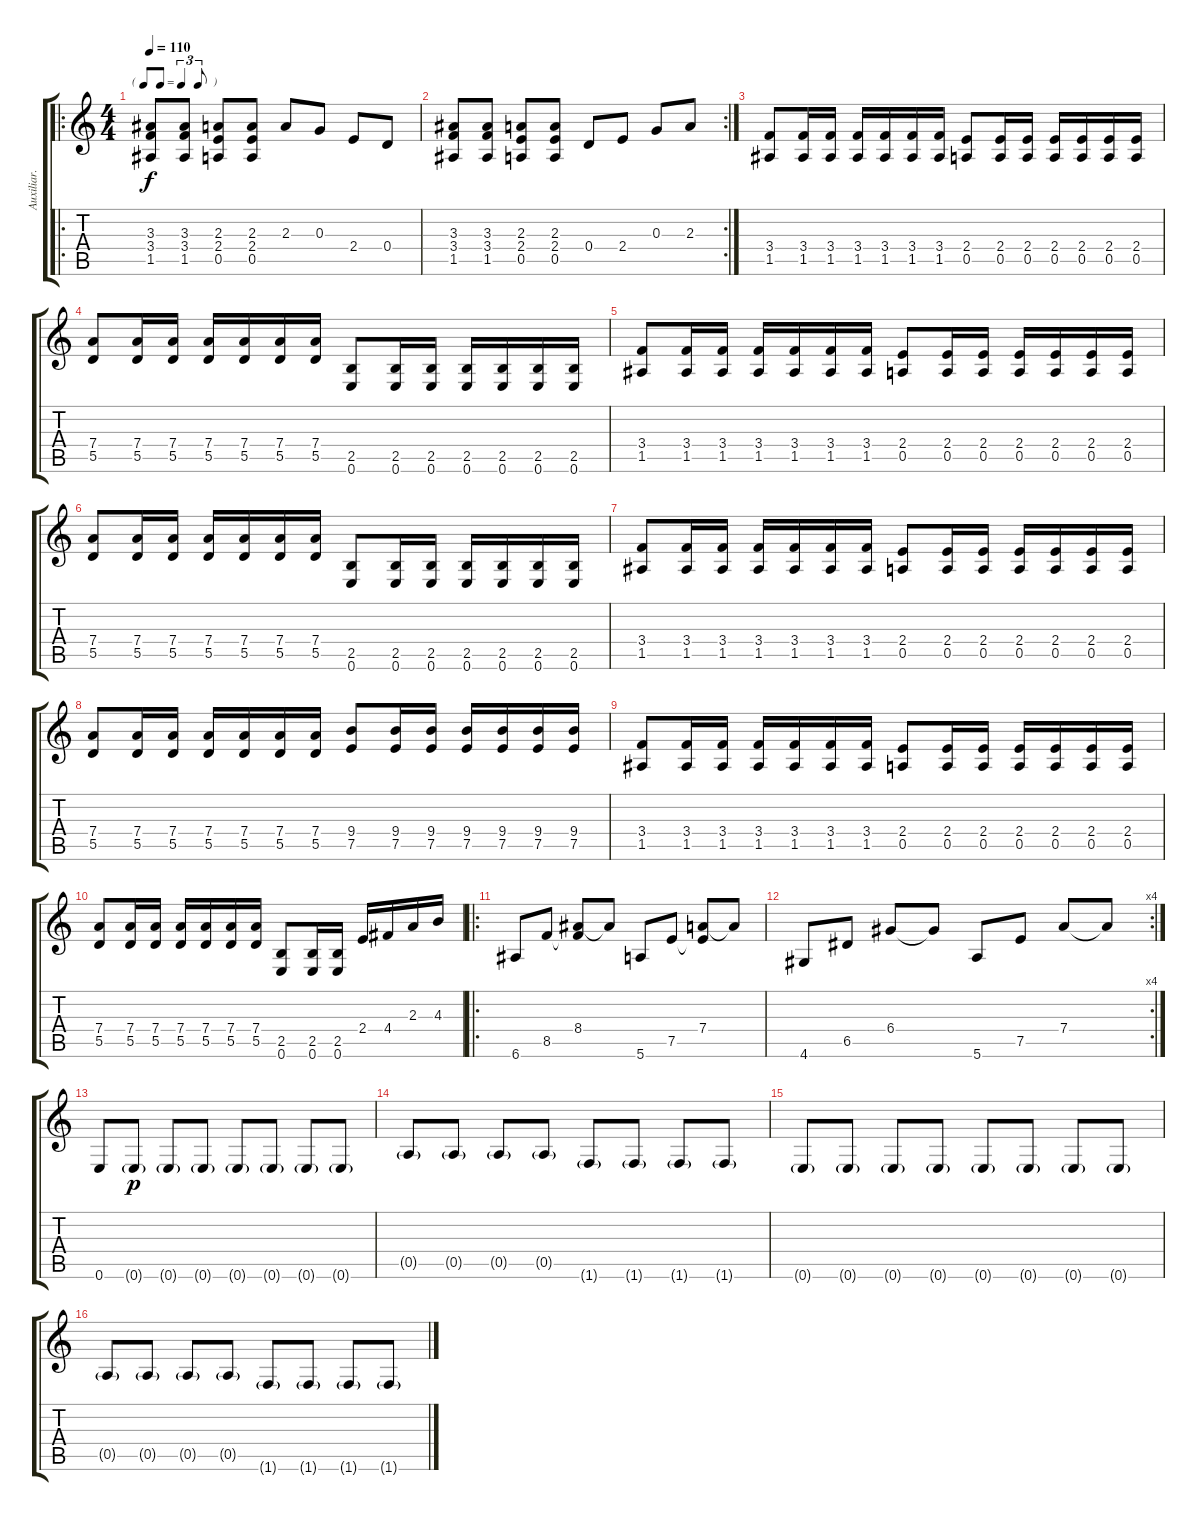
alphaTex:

\track ("Auxiliar." "Auxiliar.") {instrument guitarharmonics}
\staff {score tabs}
\tuning (E4 B3 G3 D3 A2 E2) {hide}
\ro
\ts (4 4)
\tf triplet8th
\tempo 110
\clef g2
\ks c
(3.3 3.4 1.5).8{dy f instrument guitarharmonics} (3.3 3.4 1.5).8 (2.3 2.4 0.5).8 (2.3 2.4 0.5).8 2.3.8 0.3.8 2.4.8 0.4.8 |
\rc 2
(3.3 3.4 1.5).8 (3.3 3.4 1.5).8 (2.3 2.4 0.5).8 (2.3 2.4 0.5).8 0.4.8 2.4.8 0.3.8 2.3.8 |
(3.4 1.5).8 (3.4 1.5).16 (3.4 1.5).16 (3.4 1.5).16 (3.4 1.5).16 (3.4 1.5).16 (3.4 1.5).16 (2.4 0.5).8 (2.4 0.5).16 (2.4 0.5).16 (2.4 0.5).16 (2.4 0.5).16 (2.4 0.5).16 (2.4 0.5).16 |
(7.4 5.5).8 (7.4 5.5).16 (7.4 5.5).16 (7.4 5.5).16 (7.4 5.5).16 (7.4 5.5).16 (7.4 5.5).16 (2.5 0.6).8 (2.5 0.6).16 (2.5 0.6).16 (2.5 0.6).16 (2.5 0.6).16 (2.5 0.6).16 (2.5 0.6).16 |
(3.4 1.5).8 (3.4 1.5).16 (3.4 1.5).16 (3.4 1.5).16 (3.4 1.5).16 (3.4 1.5).16 (3.4 1.5).16 (2.4 0.5).8 (2.4 0.5).16 (2.4 0.5).16 (2.4 0.5).16 (2.4 0.5).16 (2.4 0.5).16 (2.4 0.5).16 |
(7.4 5.5).8 (7.4 5.5).16 (7.4 5.5).16 (7.4 5.5).16 (7.4 5.5).16 (7.4 5.5).16 (7.4 5.5).16 (2.5 0.6).8 (2.5 0.6).16 (2.5 0.6).16 (2.5 0.6).16 (2.5 0.6).16 (2.5 0.6).16 (2.5 0.6).16 |
(3.4 1.5).8 (3.4 1.5).16 (3.4 1.5).16 (3.4 1.5).16 (3.4 1.5).16 (3.4 1.5).16 (3.4 1.5).16 (2.4 0.5).8 (2.4 0.5).16 (2.4 0.5).16 (2.4 0.5).16 (2.4 0.5).16 (2.4 0.5).16 (2.4 0.5).16 |
(7.4 5.5).8 (7.4 5.5).16 (7.4 5.5).16 (7.4 5.5).16 (7.4 5.5).16 (7.4 5.5).16 (7.4 5.5).16 (9.4 7.5).8 (9.4 7.5).16 (9.4 7.5).16 (9.4 7.5).16 (9.4 7.5).16 (9.4 7.5).16 (9.4 7.5).16 |
(3.4 1.5).8 (3.4 1.5).16 (3.4 1.5).16 (3.4 1.5).16 (3.4 1.5).16 (3.4 1.5).16 (3.4 1.5).16 (2.4 0.5).8 (2.4 0.5).16 (2.4 0.5).16 (2.4 0.5).16 (2.4 0.5).16 (2.4 0.5).16 (2.4 0.5).16 |
(7.4 5.5).8 (7.4 5.5).16 (7.4 5.5).16 (7.4 5.5).16 (7.4 5.5).16 (7.4 5.5).16 (7.4 5.5).16 (2.5 0.6).8 (2.5 0.6).16 (2.5 0.6).16 2.4.16{volume 16} 4.4.16 2.3.16 4.3.16 |
\ro
6.6.8 8.5.8 (8.4 8.5{t}).8 8.4{t}.8 5.6.8 7.5.8 (7.4 7.5{t}).8 7.4{t}.8 |
\rc 4
4.6.8 6.5.8 6.4.8 6.4{t}.8 5.6.8 7.5.8 7.4.8 7.4{t}.8 |
0.6.8 0.6{g}.8{dy p} 0.6{g}.8 0.6{g}.8 0.6{g}.8 0.6{g}.8 0.6{g}.8 0.6{g}.8 |
0.5{g}.8 0.5{g}.8 0.5{g}.8 0.5{g}.8 1.6{g}.8 1.6{g}.8 1.6{g}.8 1.6{g}.8 |
0.6{g}.8 0.6{g}.8 0.6{g}.8 0.6{g}.8 0.6{g}.8 0.6{g}.8 0.6{g}.8 0.6{g}.8 |
0.5{g}.8 0.5{g}.8 0.5{g}.8 0.5{g}.8 1.6{g}.8 1.6{g}.8 1.6{g}.8 1.6{g}.8
